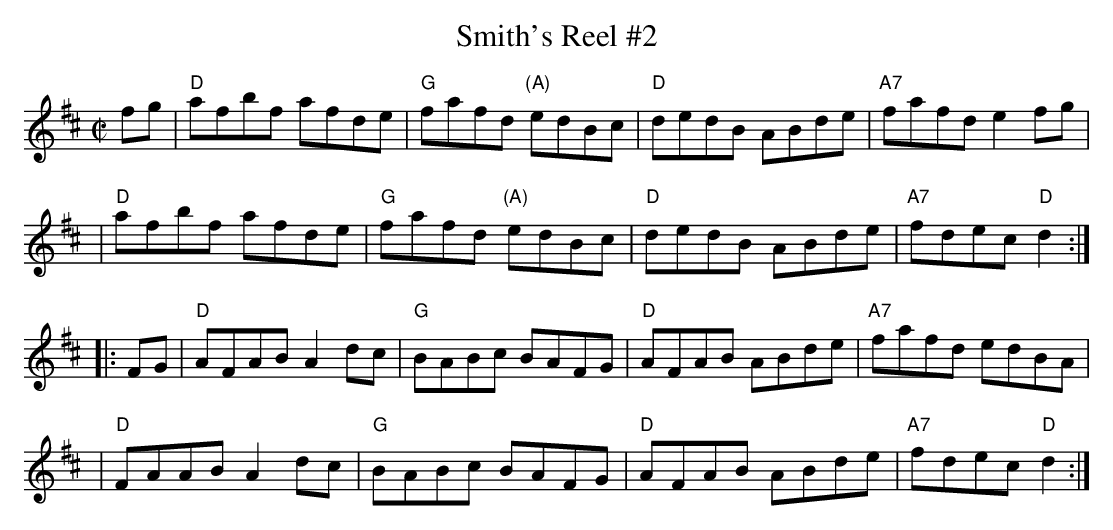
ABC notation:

X:1
T:Smith's Reel #2
M:C|
L:1/8
K:D
fg \
| "D"afbf afde | "G"fafd "(A)"edBc | "D"dedB ABde | "A7"fafd e2fg |
| "D"afbf afde | "G"fafd "(A)"edBc | "D"dedB ABde | "A7"fdec "D"d2 :|
|: FG \
| "D"AFAB A2dc | "G"BABc BAFG | "D"AFAB ABde | "A7"fafd edBA |
| "D"FAAB A2dc | "G"BABc BAFG | "D"AFAB ABde | "A7"fdec "D"d2 :|
